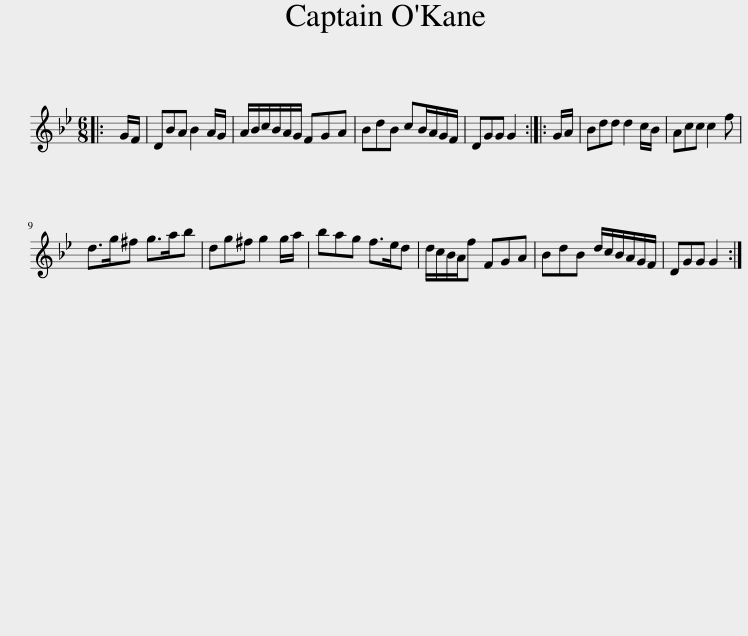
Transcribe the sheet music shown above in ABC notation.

X:1
L:1/8
M:6/8
I:linebreak $
K:Gmin
V:1 treble
V:1
|: G/F/ | DBA B2 A/G/ | A/B/c/B/A/G/ FGA | BdB cB/A/G/F/ | DGG G2 :: %5
 G/A/ | Bdd d2 c/B/ | Acc c2 f |$ d>g^f g>ab | dg^f g2 g/a/ | %10
 bag f>ed | d/c/B/A/f FGA | BdB d/c/B/A/G/F/ | DGG G2 :| %14
